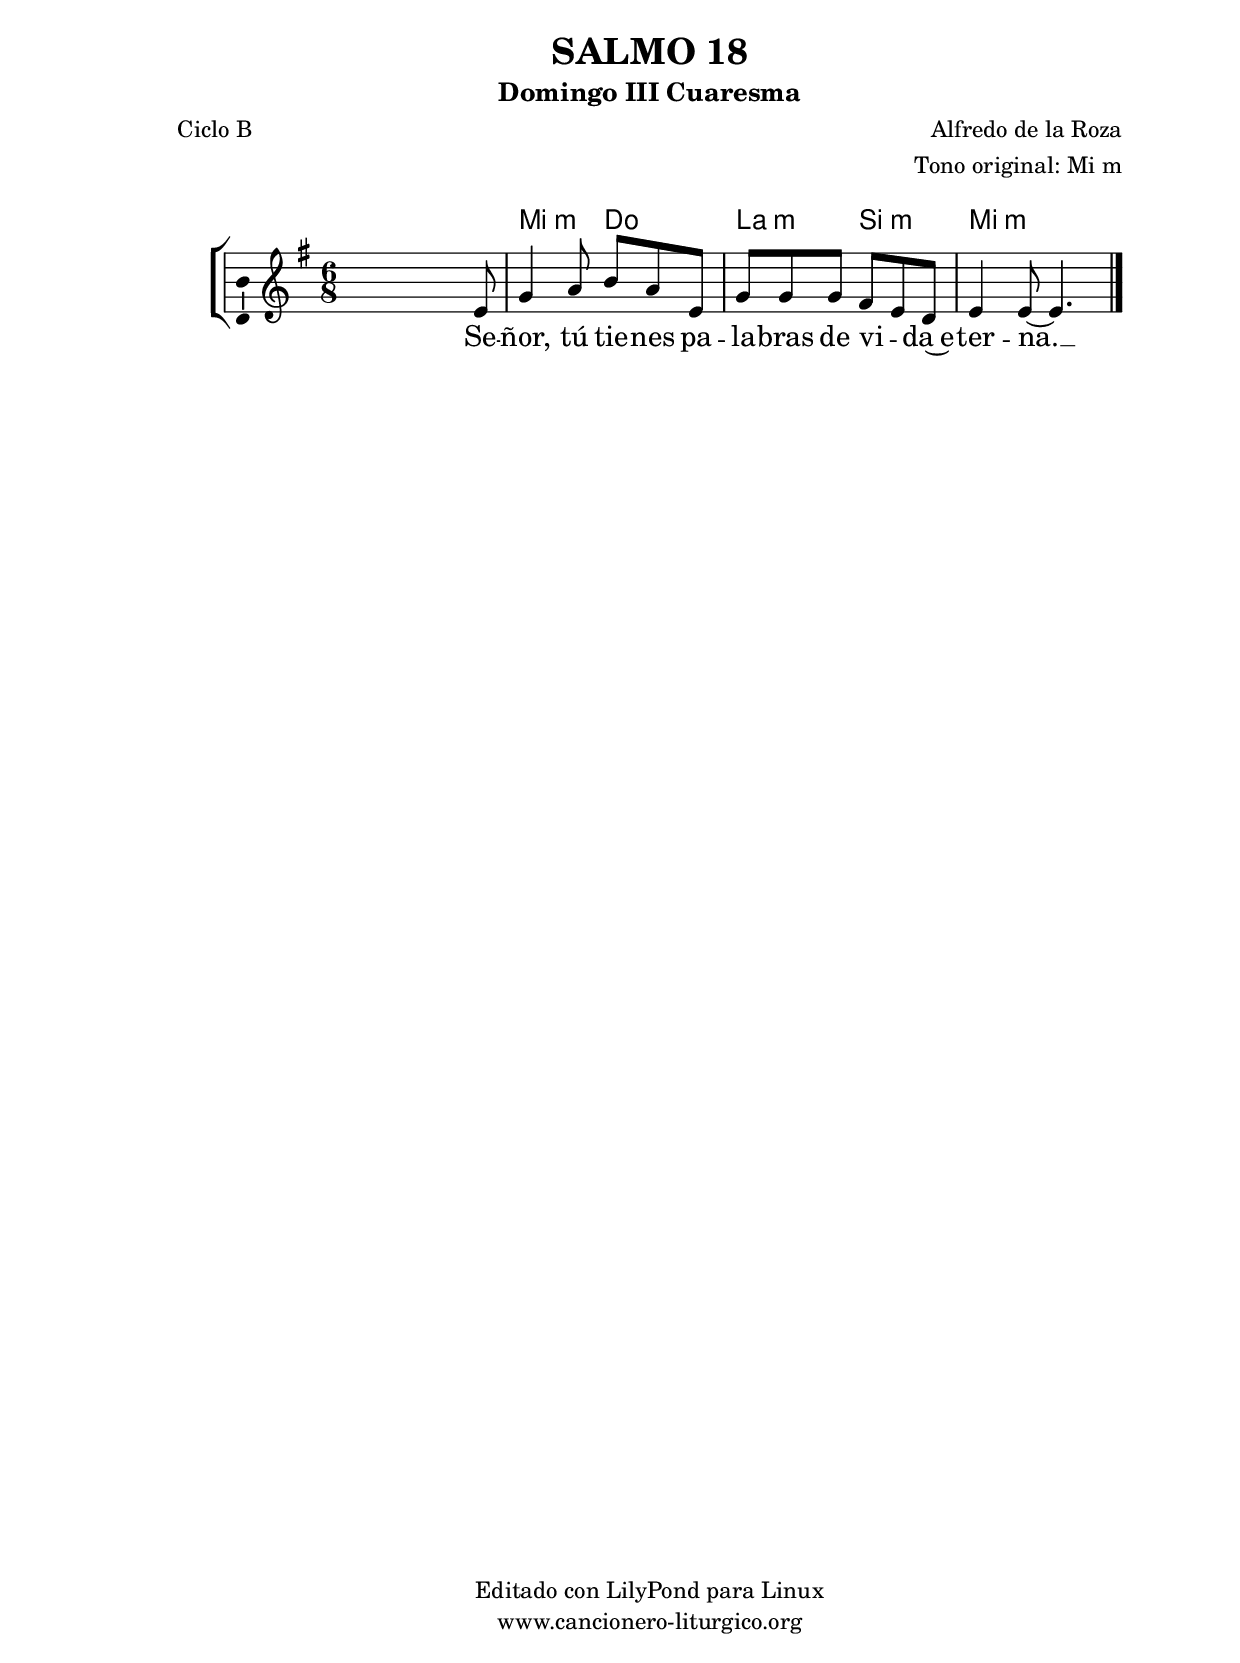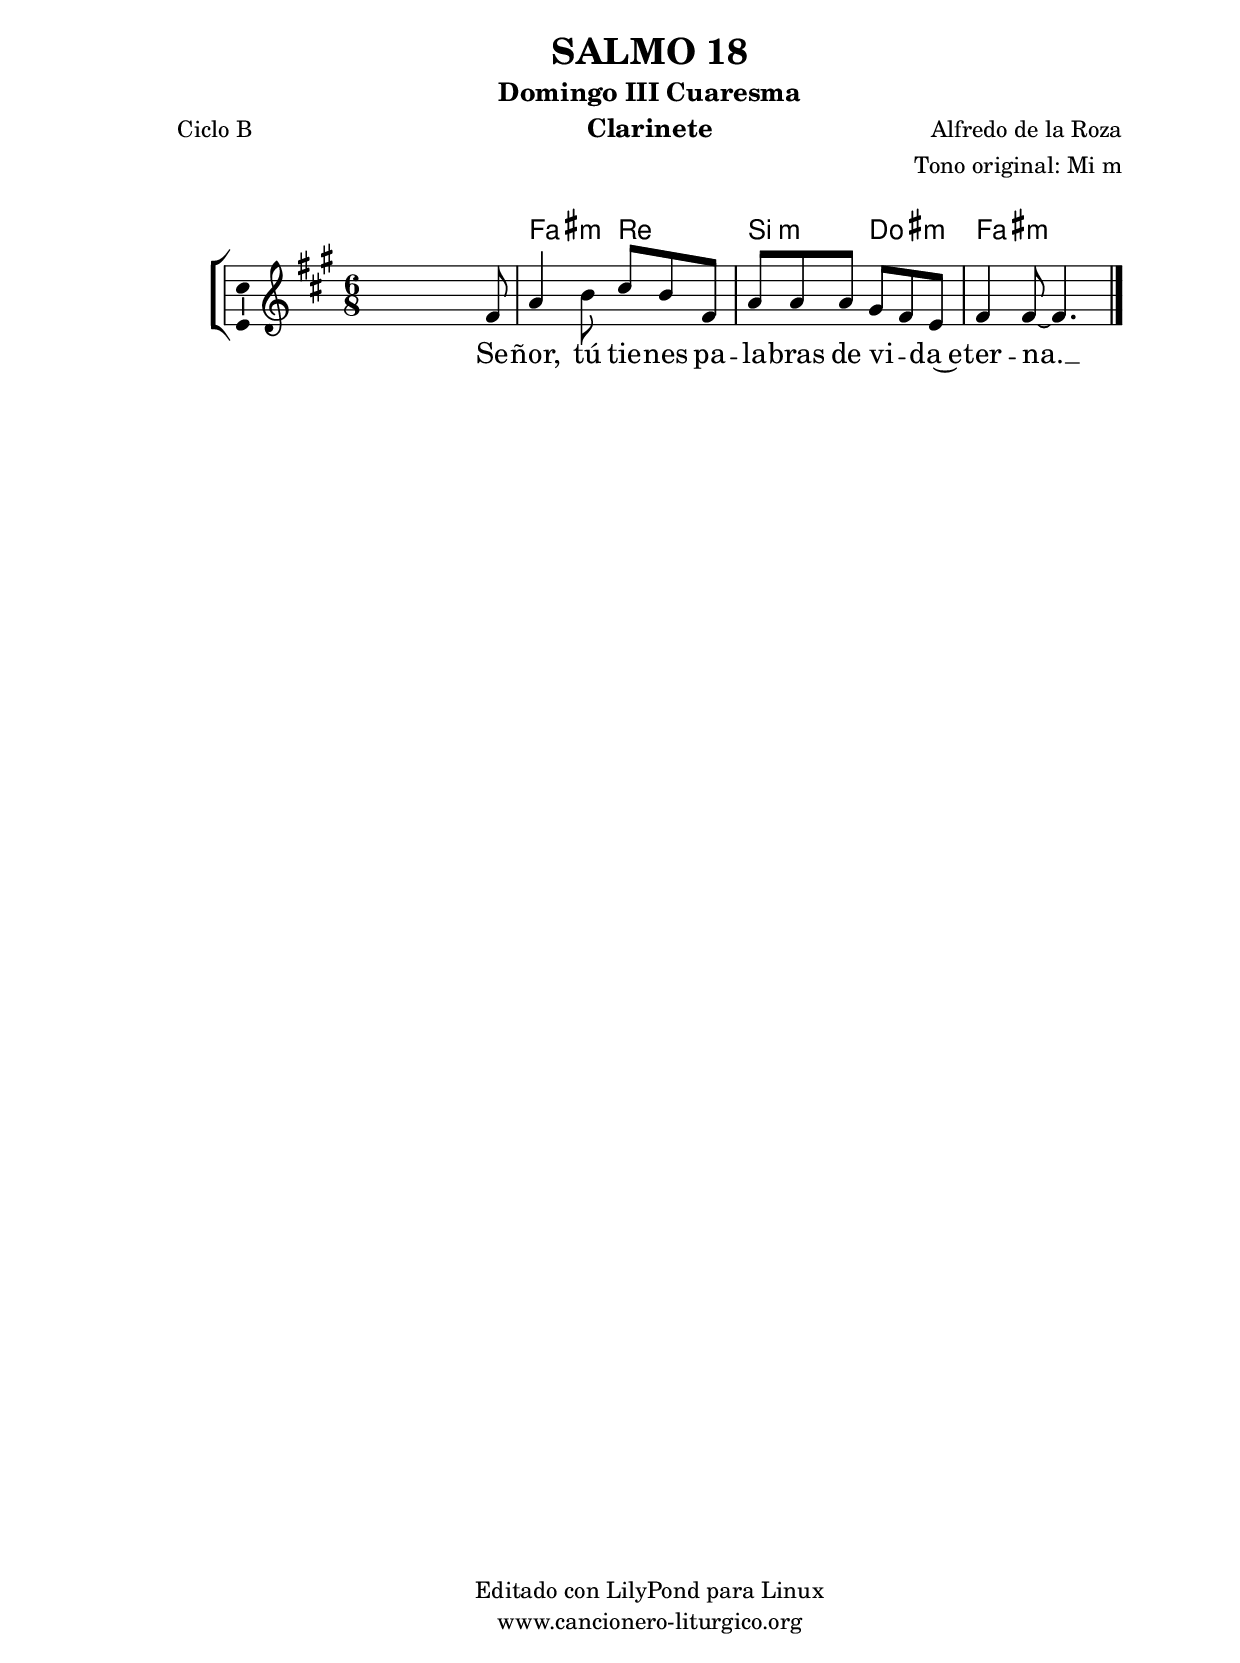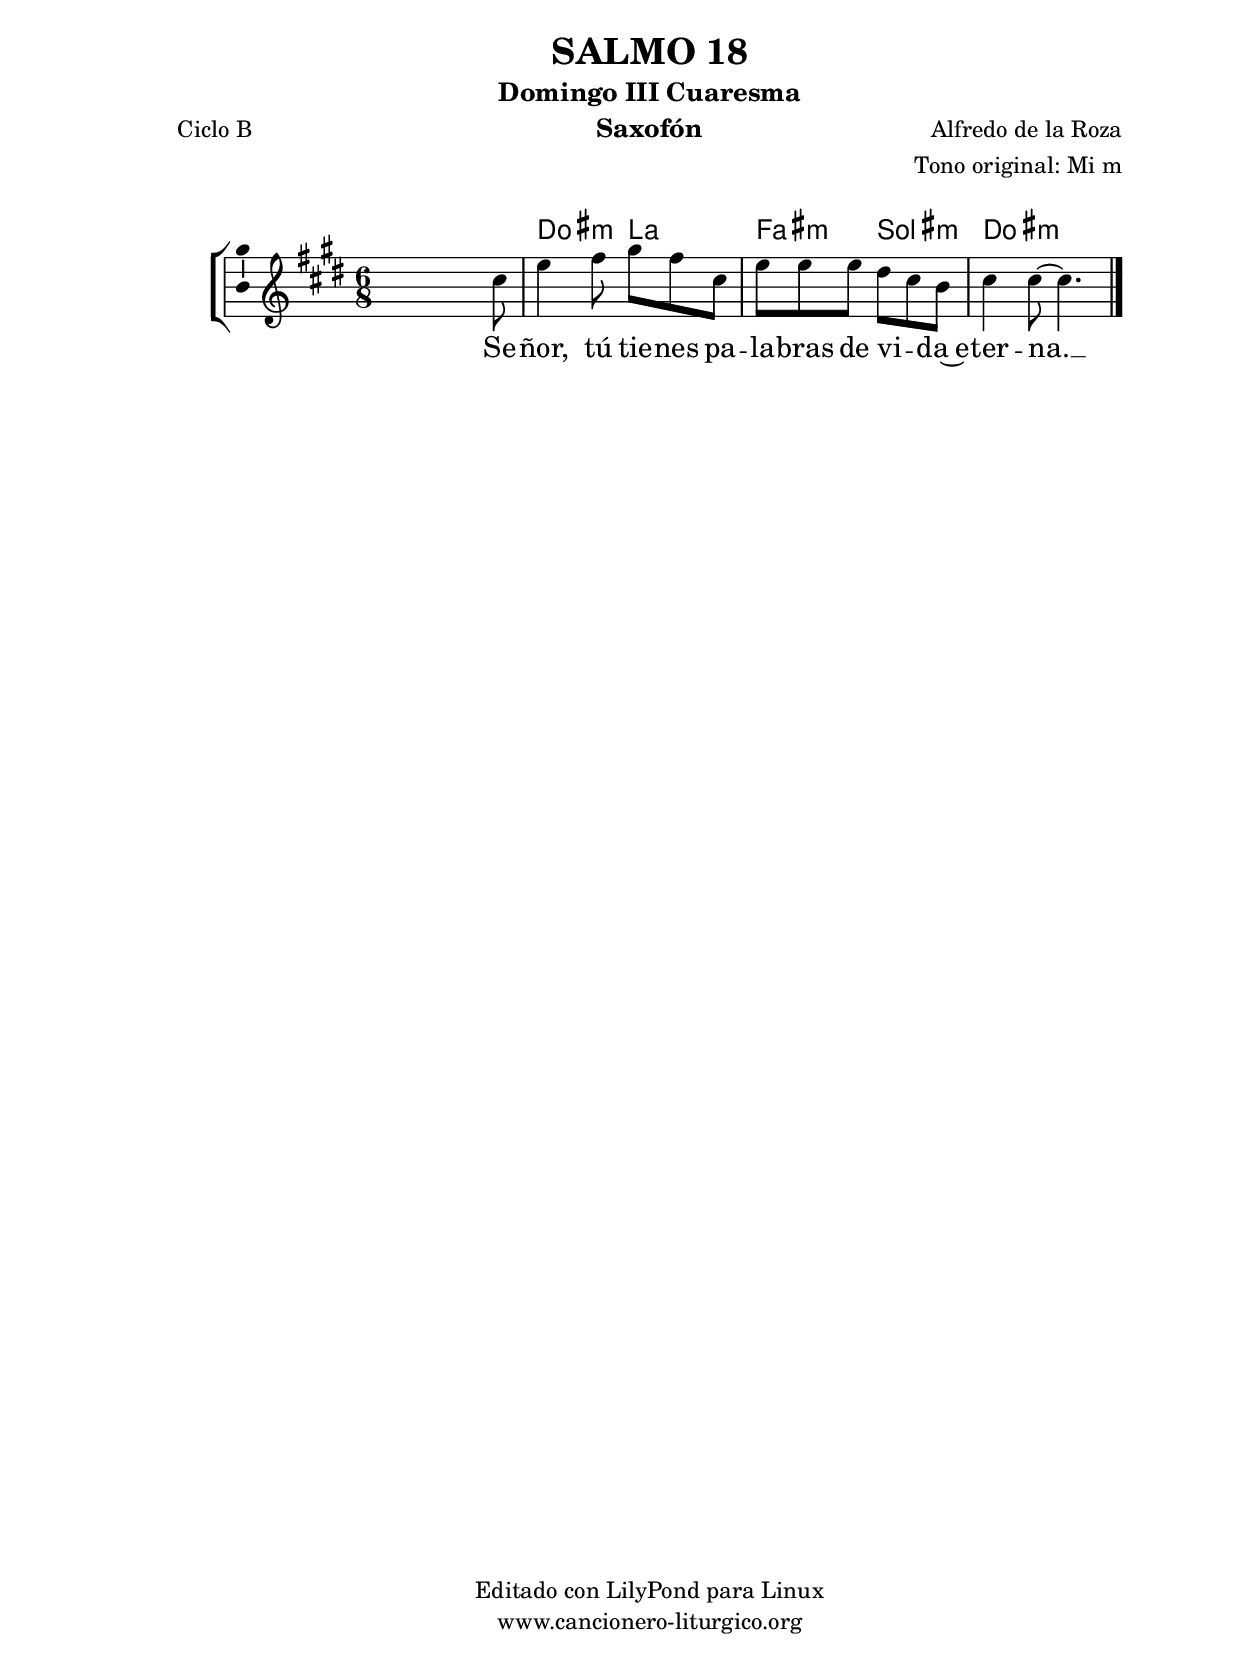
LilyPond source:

%
%para convertir .midi en .wav:
%timidity filename.midi -Ow -o finename.wav
%
%
%Para convertir de .wav a .mp3:
%lame -h -m j filename.wav
%
%
%para escuchar el midi:
%timidity nombrefichero.midi
%


%versión de lilypond para la que se ha escrito esta partitura:
\version "2.16.0"

	%Tamaño papel
	#(set-default-paper-size "a4")
	%Tamaño partitura
	#(set-global-staff-size 20)
	%No responde al pulsar sobre una nota
	#(ly:set-option 'point-and-click #f)

%parámetros del encabezamiento:
\header {
	title = "SALMO 18"
	subtitle = "Domingo III Cuaresma"
	composer = "Alfredo de la Roza"
	poet = "Ciclo B"
	meter = ""
	arranger = "Tono original: Mi m"
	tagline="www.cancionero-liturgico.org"
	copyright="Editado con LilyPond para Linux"
	tiempo = "Cuaresma"
	usos = "Salmo"
	letra = "Señor, tú tienes palabras de vida eterna."
	}

%parámetros asociados al papel:
\paper  {
	oddHeaderMarkup = \markup {\fill-line { \on-the-fly #not-first-page \fromproperty #'header:title \on-the-fly #not-first-page \fromproperty #'header:composer }}
	evenHeaderMarkup = \markup {\fill-line { \fromproperty #'header:composer \fromproperty #'header:title }}
	#(set-paper-size "a4")
	print-page-number = ##f
	first-page-number = 1
	print-first-page-number = ##f
%	head-separation = 3.0 \cm
	top-margin = 2.0 \cm
	bottom-margin = 0.5\cm
%%%	bottom-margin = -1.0\cm
	left-margin = 3.0 \cm
	line-width = 16.0 \cm 
	indent = 8\mm
	interscoreline = 2.\mm
	between-system-space = 15\mm
%	para que las partituras no llenen la hoja:
	ragged-bottom = ##t
%	idem para la última hoja:
	ragged-last-bottom = ##f
%	para que las partituras llenen el ancho del papel:
	ragged-last = ##f
	after-title-space = 2.5 \cm
%page-count=1
%system-count=8

	%Flexible Vertical Spacing
%	markup-markup-spacing =
%	#'((basic-distance . 15) (minimum-distance . 15) (padding . 3))
	markup-system-spacing =
	#'((basic-distance . 15) (minimum-distance . 15) (padding . 3))
	system-system-spacing =
	#'((basic-distance . 15) (minimum-distance . 15) (padding . 3))
	score-system-spacing =
	#'((basic-distance . 15) (minimum-distance . 15) (padding . 5))
%	top-system-spacing = % header
%	#'((basic-distance . 8) (minimum-distance . 0) (padding . 3))
%	top-markup-spacing =
%	#'((basic-distance . 20) (minimum-distance . 20) (padding . 3))
	last-bottom-spacing = % footer
	#'((basic-distance . 5) (minimum-distance . 5) (padding . 3))
%	score-markup-spacing =
%	#'((basic-distance . 16) (minimum-distance . 13) (padding . 3))

	}


%parámetros que afectan a toda la partitura:
global =  {
	%clave de sol (G):
	\clef G
	%armadura:
%	\transpose c a
	\key e \minor
	\tempo 4=80
	\set Score.tempoHideNote = ##t
	}


acordes = {
	\italianChords
	\chordmode {
%	\transpose c a
{

s2.
e4.:m c a:m b:m e2.:m

	}
	}
}

melodia = 
%\transpose c a
{
	\relative c'{
	\time 6/8

s4. s4 e8
g4 a8 b a e
g8 g g fis e d
e4 e8~e4.

	\bar "|."
	}
	}


texto = \lyricmode {
Se -- ñor, tú tie -- nes pa -- la -- bras de vi -- _ da~e -- ter -- na. __
	}


acordesStaff = \context ChordNames = acordesStaff <<
	\set chordChanges = ##t
	\acordes
	>>


vozStaff = \context Voice = vozStaff
\with {\consists "Ambitus_engraver"}
<<
%	\set Staff.instrumentName = ""
%	\set Staff.shortInstrumentName = ""
%	\set Staff.midiInstrument = #"clarinet"
%	\set Staff.midiInstrument = #"cello"
%	\set Staff.midiInstrument = #"flute"
	\set Staff.midiInstrument = #"electric guitar (jazz)"
%	\set Staff.midiInstrument = #"english horn"
%	\set Staff.midiInstrument = #"violin"
%	\set Staff.midiInstrument = #"glockenspiel"
	\set Staff.midiMinimumVolume = #0.7
	\set Staff.midiMaximumVolume = #0.9
	\global
	\melodia
	>>


textoStaff = \context Lyrics = textoStaff <<
	\lyricsto vozStaff \texto
	>>

\book {
	\score {
		\context ChoirStaff {
			\override StaffGroup.SystemStartBracket #'collapse-height = #1
			\override Score.SystemStartBar #'collapse-height = #1
			<<
			\acordesStaff
			\vozStaff
			\textoStaff
			>>
			}
		\layout {
	    		\context {
				\Lyrics
				\override LyricText #'font-size = #2
				}
	   		 \context {
				\Score
				%fontSize = #3
				\override StaffSymbol #'staff-space = #(magstep +3)
				%\override Beam #'thickness = #0.55
				%\override SpacingSpanner #'spacing-increment = #1.0
				%\override Slur #'height-limit = #1.5
				}
			}
		}
	\score {
		\unfoldRepeats
		\context ChoirStaff {
			<<
			\acordesStaff
			\vozStaff
			>>
			}
		\midi {
	  		\context {
	  			\Score
				tempoWholesPerMinute = #(ly:make-moment 70 4)
				}
			}
		}
	}

%Partitura para clarinete
#(define output-suffix "C")
\book {
	\header{
		instrument = "Clarinete"
		}
	\score {
		\context ChoirStaff {
			\override StaffGroup.SystemStartBracket #'collapse-height = #1
			\override Score.SystemStartBar #'collapse-height = #1
\transpose c d
			<<
			\acordesStaff
			\vozStaff
			\textoStaff
			>>
			}
		\layout {
	    		\context {
				\Lyrics
				\override LyricText #'font-size = #2
				}
	   		 \context {
				\Score
				%fontSize = #3
				\override StaffSymbol #'staff-space = #(magstep +3)
				%\override Beam #'thickness = #0.55
				%\override SpacingSpanner #'spacing-increment = #1.0
				%\override Slur #'height-limit = #1.5
				}
			}
		}
	}

%Partitura para saxofón
#(define output-suffix "S")
\book {
	\header{
		instrument = "Saxofón"
		}
	\score {
		\context ChoirStaff {
			\override StaffGroup.SystemStartBracket #'collapse-height = #1
			\override Score.SystemStartBar #'collapse-height = #1
\transpose c a
			<<
			\acordesStaff
			\vozStaff
			\textoStaff
			>>
			}
		\layout {
	    		\context {
				\Lyrics
				\override LyricText #'font-size = #2
				}
	   		 \context {
				\Score
				%fontSize = #3
				\override StaffSymbol #'staff-space = #(magstep +3)
				%\override Beam #'thickness = #0.55
				%\override SpacingSpanner #'spacing-increment = #1.0
				%\override Slur #'height-limit = #1.5
				}
			}
		}
	}

